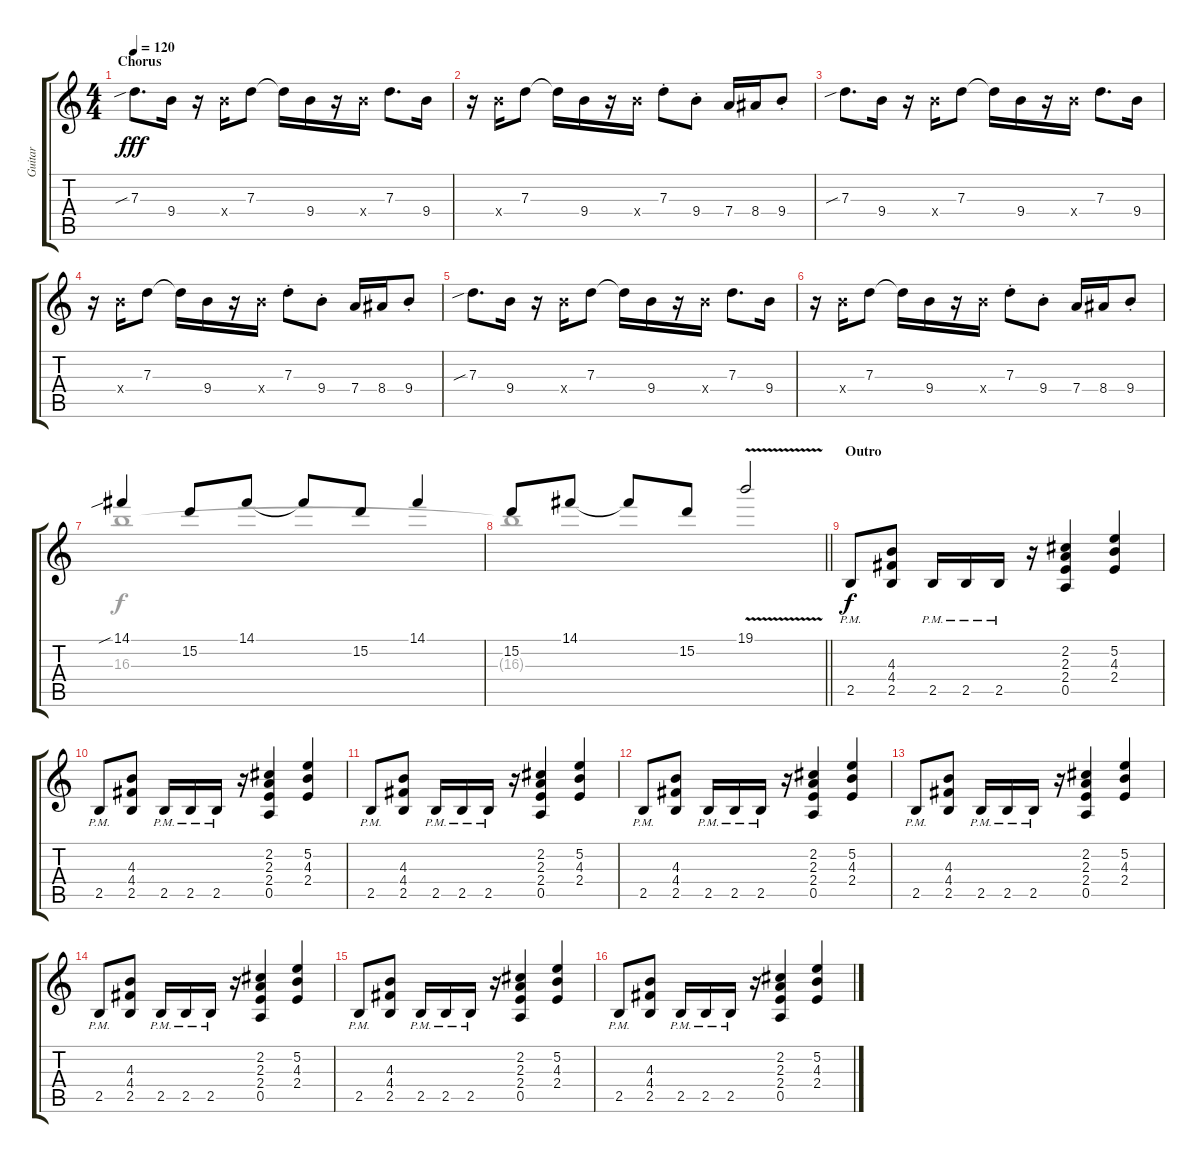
\track ("Guitar" "Guitar") {instrument overdrivenguitar}
\staff {score tabs}
\tuning (E4 B3 G3 D3 A2 E2) {hide}
\voice
\ts (4 4)
\section ("" "Chorus")
\tempo 120
\clef g2
\ks c
7.3{sib}.8{d dy fff} 9.4.16 r.16 9.4{x}.16 7.3.8 7.3{t}.16 9.4.16 r.16 9.4{x}.16 7.3.8{d} 9.4.16 |
r.16 9.4{x}.16 7.3.8 7.3{t}.16 9.4.16 r.16 9.4{x}.16 7.3{st}.8 9.4{st}.8 7.4.16 8.4.16 9.4{st}.8 |
7.3{sib}.8{d} 9.4.16 r.16 9.4{x}.16 7.3.8 7.3{t}.16 9.4.16 r.16 9.4{x}.16 7.3.8{d} 9.4.16 |
r.16 9.4{x}.16 7.3.8 7.3{t}.16 9.4.16 r.16 9.4{x}.16 7.3{st}.8 9.4{st}.8 7.4.16 8.4.16 9.4{st}.8 |
7.3{sib}.8{d} 9.4.16 r.16 9.4{x}.16 7.3.8 7.3{t}.16 9.4.16 r.16 9.4{x}.16 7.3.8{d} 9.4.16 |
r.16 9.4{x}.16 7.3.8 7.3{t}.16 9.4.16 r.16 9.4{x}.16 7.3{st}.8 9.4{st}.8 7.4.16 8.4.16 9.4{st}.8 |
14.1{sib}.4 15.2.8 14.1.8 14.1{t}.8 15.2.8 14.1.4 |
\barLineRight lightlight
15.2.8 14.1.8 14.1{t}.8 15.2.8 19.1{v}.2 |
\section ("" "Outro")
2.5{pm}.8{dy f} (4.3 4.4 2.5).8 2.5{pm}.16 2.5{pm}.16 2.5{pm}.16 r.16 (2.2 2.3 2.4 0.5).4 (5.2 4.3 2.4).4 |
2.5{pm}.8 (4.3 4.4 2.5).8 2.5{pm}.16 2.5{pm}.16 2.5{pm}.16 r.16 (2.2 2.3 2.4 0.5).4 (5.2 4.3 2.4).4 |
2.5{pm}.8 (4.3 4.4 2.5).8 2.5{pm}.16 2.5{pm}.16 2.5{pm}.16 r.16 (2.2 2.3 2.4 0.5).4 (5.2 4.3 2.4).4 |
2.5{pm}.8 (4.3 4.4 2.5).8 2.5{pm}.16 2.5{pm}.16 2.5{pm}.16 r.16 (2.2 2.3 2.4 0.5).4 (5.2 4.3 2.4).4 |
2.5{pm}.8 (4.3 4.4 2.5).8 2.5{pm}.16 2.5{pm}.16 2.5{pm}.16 r.16 (2.2 2.3 2.4 0.5).4 (5.2 4.3 2.4).4 |
2.5{pm}.8 (4.3 4.4 2.5).8 2.5{pm}.16 2.5{pm}.16 2.5{pm}.16 r.16 (2.2 2.3 2.4 0.5).4 (5.2 4.3 2.4).4 |
2.5{pm}.8 (4.3 4.4 2.5).8 2.5{pm}.16 2.5{pm}.16 2.5{pm}.16 r.16 (2.2 2.3 2.4 0.5).4 (5.2 4.3 2.4).4 |
2.5{pm}.8 (4.3 4.4 2.5).8 2.5{pm}.16 2.5{pm}.16 2.5{pm}.16 r.16 (2.2 2.3 2.4 0.5).4 (5.2 4.3 2.4).4
\voice
\clef g2
\ottava regular
\simile none
\ks c
|
|
|
|
|
|
16.3.1 |
\barLineRight lightlight
16.3{t}.1 |
|
|
|
|
|
|
|
